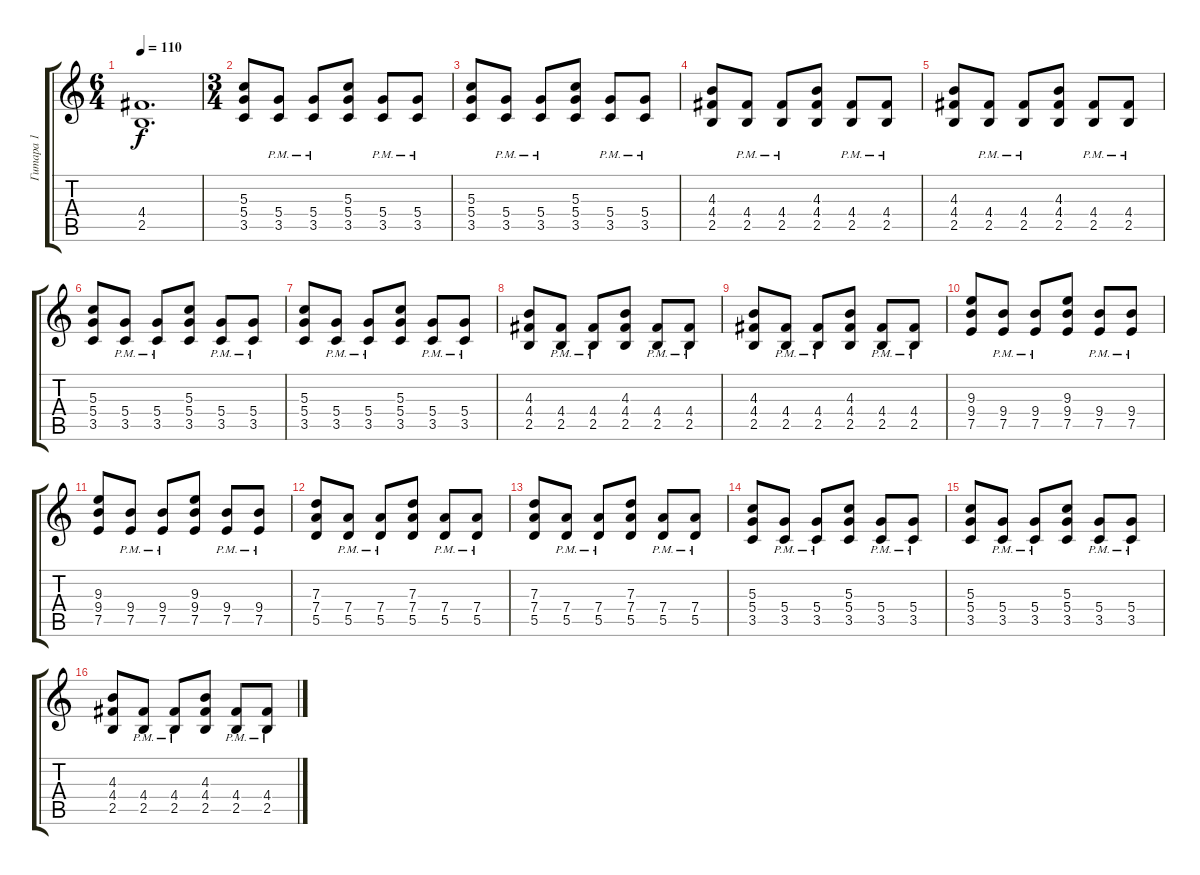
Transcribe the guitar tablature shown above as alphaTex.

\track ("Гитара 1 " "Гитара 1 ") {instrument distortionguitar}
\staff {score tabs}
\tuning (E4 B3 G3 D3 A2 E2) {hide}
\ts (6 4)
\tempo 110
\clef g2
\ks c
(4.4 2.5).1{d dy f} |
\ts (3 4)
(5.3 5.4 3.5).8 (5.4{pm} 3.5{pm}).8 (5.4{pm} 3.5{pm}).8 (5.3 5.4 3.5).8 (5.4{pm} 3.5{pm}).8 (5.4{pm} 3.5{pm}).8 |
(5.3 5.4 3.5).8 (5.4{pm} 3.5{pm}).8 (5.4{pm} 3.5{pm}).8 (5.3 5.4 3.5).8 (5.4{pm} 3.5{pm}).8 (5.4{pm} 3.5{pm}).8 |
(4.3 4.4 2.5).8 (4.4{pm} 2.5{pm}).8 (4.4{pm} 2.5{pm}).8 (4.3 4.4 2.5).8 (4.4{pm} 2.5{pm}).8 (4.4{pm} 2.5{pm}).8 |
(4.3 4.4 2.5).8 (4.4{pm} 2.5{pm}).8 (4.4{pm} 2.5{pm}).8 (4.3 4.4 2.5).8 (4.4{pm} 2.5{pm}).8 (4.4{pm} 2.5{pm}).8 |
(5.3 5.4 3.5).8 (5.4{pm} 3.5{pm}).8 (5.4{pm} 3.5{pm}).8 (5.3 5.4 3.5).8 (5.4{pm} 3.5{pm}).8 (5.4{pm} 3.5{pm}).8 |
(5.3 5.4 3.5).8 (5.4{pm} 3.5{pm}).8 (5.4{pm} 3.5{pm}).8 (5.3 5.4 3.5).8 (5.4{pm} 3.5{pm}).8 (5.4{pm} 3.5{pm}).8 |
(4.3 4.4 2.5).8 (4.4{pm} 2.5{pm}).8 (4.4{pm} 2.5{pm}).8 (4.3 4.4 2.5).8 (4.4{pm} 2.5{pm}).8 (4.4{pm} 2.5{pm}).8 |
(4.3 4.4 2.5).8 (4.4{pm} 2.5{pm}).8 (4.4{pm} 2.5{pm}).8 (4.3 4.4 2.5).8 (4.4{pm} 2.5{pm}).8 (4.4{pm} 2.5{pm}).8 |
(9.3 9.4 7.5).8 (9.4{pm} 7.5{pm}).8 (9.4{pm} 7.5{pm}).8 (9.3 9.4 7.5).8 (9.4{pm} 7.5{pm}).8 (9.4{pm} 7.5{pm}).8 |
(9.3 9.4 7.5).8 (9.4{pm} 7.5{pm}).8 (9.4{pm} 7.5{pm}).8 (9.3 9.4 7.5).8 (9.4{pm} 7.5{pm}).8 (9.4{pm} 7.5{pm}).8 |
(7.3 7.4 5.5).8 (7.4{pm} 5.5{pm}).8 (7.4{pm} 5.5{pm}).8 (7.3 7.4 5.5).8 (7.4{pm} 5.5{pm}).8 (7.4{pm} 5.5{pm}).8 |
(7.3 7.4 5.5).8 (7.4{pm} 5.5{pm}).8 (7.4{pm} 5.5{pm}).8 (7.3 7.4 5.5).8 (7.4{pm} 5.5{pm}).8 (7.4{pm} 5.5{pm}).8 |
(5.3 5.4 3.5).8 (5.4{pm} 3.5{pm}).8 (5.4{pm} 3.5{pm}).8 (5.3 5.4 3.5).8 (5.4{pm} 3.5{pm}).8 (5.4{pm} 3.5{pm}).8 |
(5.3 5.4 3.5).8 (5.4{pm} 3.5{pm}).8 (5.4{pm} 3.5{pm}).8 (5.3 5.4 3.5).8 (5.4{pm} 3.5{pm}).8 (5.4{pm} 3.5{pm}).8 |
(4.3 4.4 2.5).8 (4.4{pm} 2.5{pm}).8 (4.4{pm} 2.5{pm}).8 (4.3 4.4 2.5).8 (4.4{pm} 2.5{pm}).8 (4.4{pm} 2.5{pm}).8
